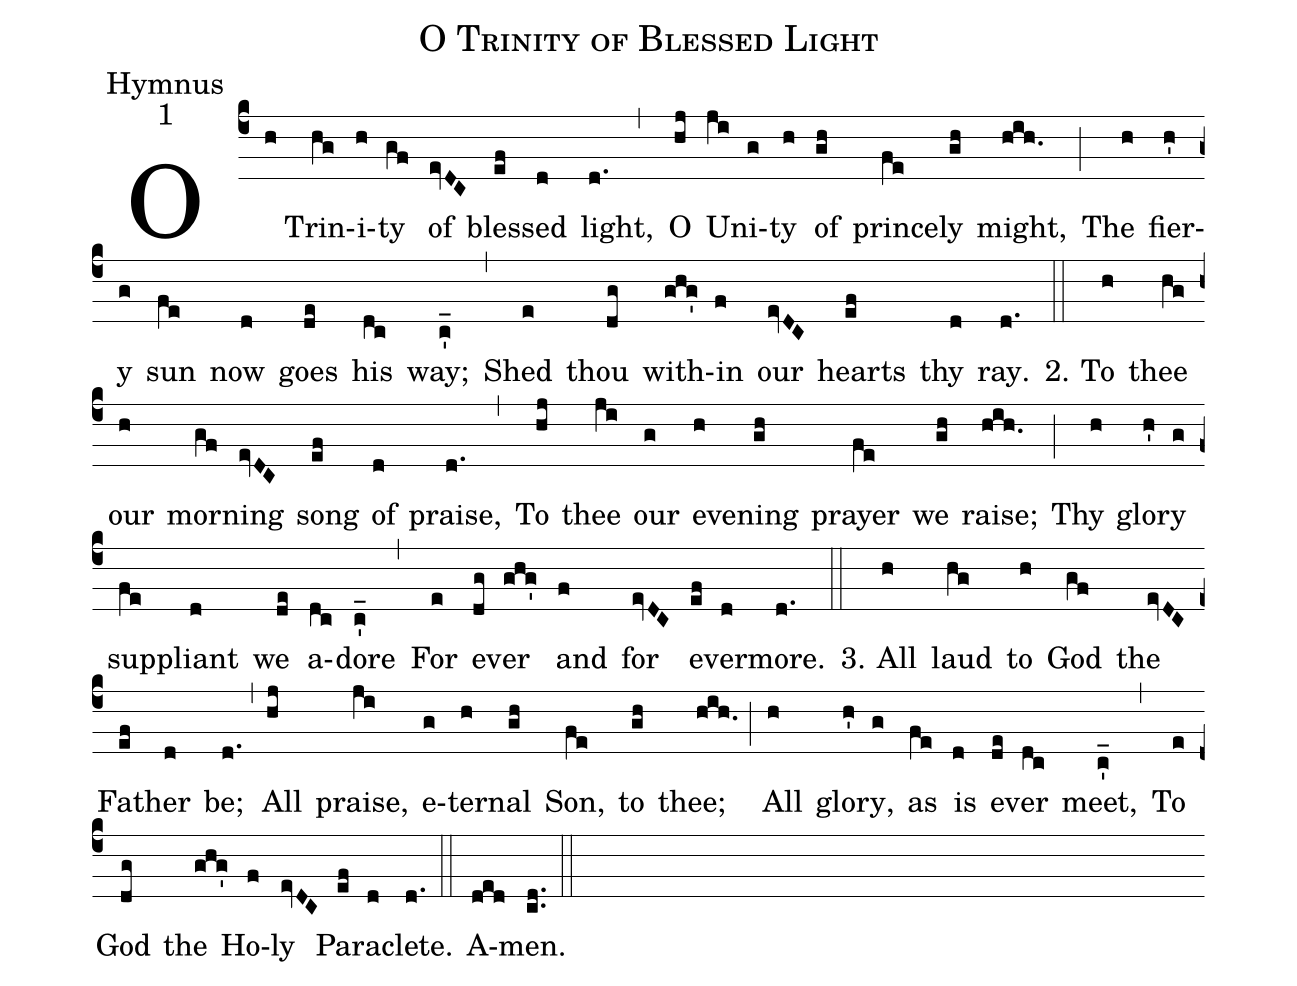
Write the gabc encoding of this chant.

name:O Trinity of Blessed Light;
office-part: Hymnus;
mode: 1;
%%
(c4)O(h) Trin(hg)i(h)ty(gf) of(evDC) bless(ef)ed(d) light,(d.) (,)

O(hj) U(ji)ni(g)ty(h) of(gh) prince(fe)ly(gh) might,(hih.) (;)

The(h) fier(h')y(g) sun(fe) now(d) goes(de) his(dc) way;(c'_) (,)

Shed(e) thou(dg) with(ghg')in(f) our(evDC) hearts(ef) thy(d) ray.(d.) (::)

2. To(h) thee(hg) our(h) morn(gf)ing(evDC) song(ef) of(d) praise,(d.) (,)

To(hj) thee(ji) our(g) eve(h)ning(gh) prayer(fe) we(gh) raise;(hih.) (;)

Thy(h) glo(h')ry(g) sup(fe)pliant(d) we(de) a(dc)dore(c'_) (,)

For(e) ev(dg)er(ghg') and(f) for(evDC) ev(ef)er(d)more.(d.) (::)

3. All(h) laud(hg) to(h) God(gf) the(evDC) Fa(ef)ther(d) be;(d.) (,)

All(hj) praise,(ji) e(g)ter(h)nal(gh) Son,(fe) to(gh) thee;(hih.) (;)

All(h) glo(h')ry,(g) as(fe) is(d) ev(de)er(dc) meet,(c'_) (,)

To(e) God(dg) the(ghg') Ho(f)ly(evDC) Par(ef)a(d)clete.(d.) (::)

A(ded)men.(cd..) (::)
